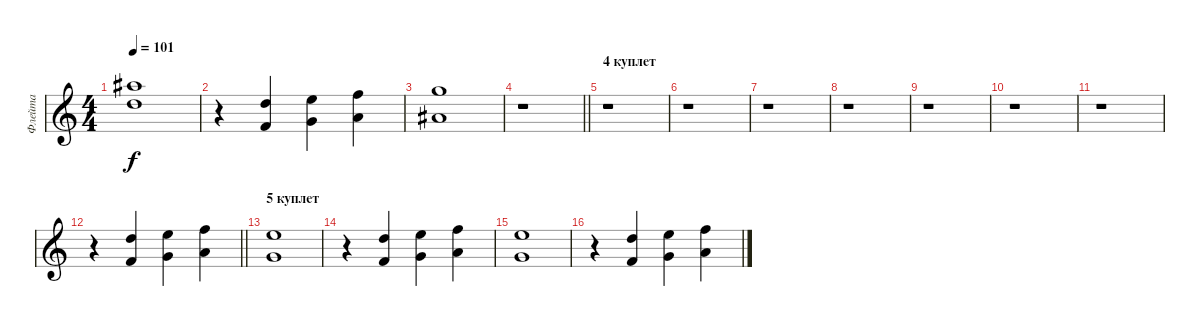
\track ("Флейта" "Флейта") {instrument flute}
\staff {score}
\tuning (E4 B3 G3 D3 A2 E2) {hide}
\ts (4 4)
\tempo 101
\clef g2
\ks c
(10.1 23.2).1{dy f} |
r.4 (1.1 15.2).4 (8.2 21.3).4 (10.2 22.3).4 |
(6.1 20.2).1 |
\barLineRight lightlight
r.1 |
\section ("" "4 куплет")
r.1 |
r.1 |
r.1 |
r.1 |
r.1 |
r.1 |
r.1 |
\barLineRight lightlight
r.4 (1.1 15.2).4 (12.1 8.2).4 (13.1 10.2).4 |
\section ("" "5 куплет")
(3.1 17.2).1 |
r.4 (1.1 15.2).4 (12.1 8.2).4 (13.1 10.2).4 |
(3.1 17.2).1 |
r.4 (1.1 15.2).4 (12.1 8.2).4 (13.1 10.2).4
